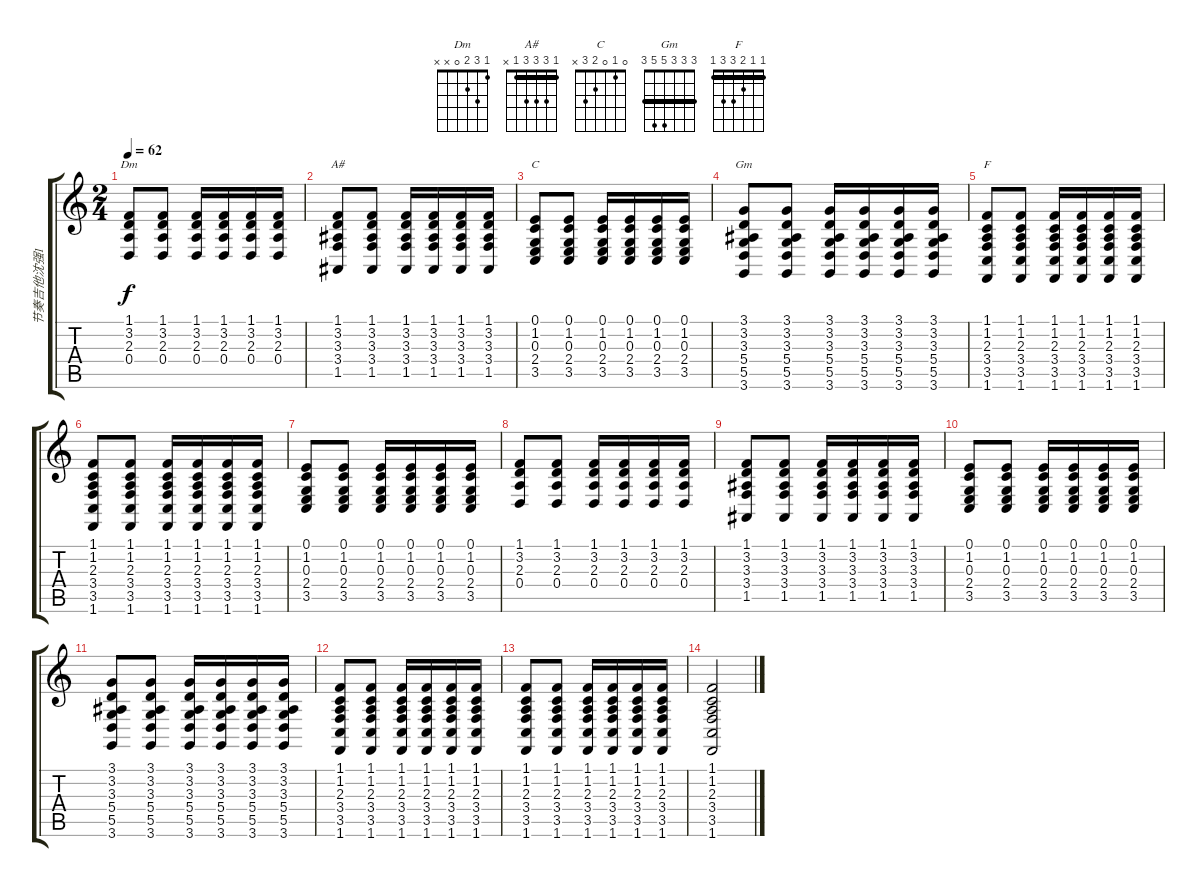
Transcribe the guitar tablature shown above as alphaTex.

\track ("节奏吉他沈强1" "节奏吉他沈强1") {instrument brightacousticpiano}
\staff {score tabs}
\tuning (E4 B3 G3 D3 A2 E2) {hide}
\chord ("Dm" 1 3 2 0 x x)
\chord ("A#" 1 3 3 3 1 x) {barre 1}
\chord ("C" 0 1 0 2 3 x)
\chord ("Gm" 3 3 3 5 5 3) {barre 3}
\chord ("F" 1 1 2 3 3 1) {barre 1}
\ts (2 4)
\tempo 62
\clef g2
\ks c
(1.1 3.2 2.3 0.4).8{ch "Dm" dy f} (1.1 3.2 2.3 0.4).8 (1.1 3.2 2.3 0.4).16 (1.1 3.2 2.3 0.4).16 (1.1 3.2 2.3 0.4).16 (1.1 3.2 2.3 0.4).16 |
(1.1 3.2 3.3 3.4 1.5).8{ch "A#"} (1.1 3.2 3.3 3.4 1.5).8 (1.1 3.2 3.3 3.4 1.5).16 (1.1 3.2 3.3 3.4 1.5).16 (1.1 3.2 3.3 3.4 1.5).16 (1.1 3.2 3.3 3.4 1.5).16 |
(0.1 1.2 0.3 2.4 3.5).8{ch "C"} (0.1 1.2 0.3 2.4 3.5).8 (0.1 1.2 0.3 2.4 3.5).16 (0.1 1.2 0.3 2.4 3.5).16 (0.1 1.2 0.3 2.4 3.5).16 (0.1 1.2 0.3 2.4 3.5).16 |
(3.1 3.2 3.3 5.4 5.5 3.6).8{ch "Gm"} (3.1 3.2 3.3 5.4 5.5 3.6).8 (3.1 3.2 3.3 5.4 5.5 3.6).16 (3.1 3.2 3.3 5.4 5.5 3.6).16 (3.1 3.2 3.3 5.4 5.5 3.6).16 (3.1 3.2 3.3 5.4 5.5 3.6).16 |
(1.1 1.2 2.3 3.4 3.5 1.6).8{ch "F"} (1.1 1.2 2.3 3.4 3.5 1.6).8 (1.1 1.2 2.3 3.4 3.5 1.6).16 (1.1 1.2 2.3 3.4 3.5 1.6).16 (1.1 1.2 2.3 3.4 3.5 1.6).16 (1.1 1.2 2.3 3.4 3.5 1.6).16 |
(1.1 1.2 2.3 3.4 3.5 1.6).8 (1.1 1.2 2.3 3.4 3.5 1.6).8 (1.1 1.2 2.3 3.4 3.5 1.6).16 (1.1 1.2 2.3 3.4 3.5 1.6).16 (1.1 1.2 2.3 3.4 3.5 1.6).16 (1.1 1.2 2.3 3.4 3.5 1.6).16 |
(0.1 1.2 0.3 2.4 3.5).8 (0.1 1.2 0.3 2.4 3.5).8 (0.1 1.2 0.3 2.4 3.5).16 (0.1 1.2 0.3 2.4 3.5).16 (0.1 1.2 0.3 2.4 3.5).16 (0.1 1.2 0.3 2.4 3.5).16 |
(1.1 3.2 2.3 0.4).8 (1.1 3.2 2.3 0.4).8 (1.1 3.2 2.3 0.4).16 (1.1 3.2 2.3 0.4).16 (1.1 3.2 2.3 0.4).16 (1.1 3.2 2.3 0.4).16 |
(1.1 3.2 3.3 3.4 1.5).8 (1.1 3.2 3.3 3.4 1.5).8 (1.1 3.2 3.3 3.4 1.5).16 (1.1 3.2 3.3 3.4 1.5).16 (1.1 3.2 3.3 3.4 1.5).16 (1.1 3.2 3.3 3.4 1.5).16 |
(0.1 1.2 0.3 2.4 3.5).8 (0.1 1.2 0.3 2.4 3.5).8 (0.1 1.2 0.3 2.4 3.5).16 (0.1 1.2 0.3 2.4 3.5).16 (0.1 1.2 0.3 2.4 3.5).16 (0.1 1.2 0.3 2.4 3.5).16 |
(3.1 3.2 3.3 5.4 5.5 3.6).8 (3.1 3.2 3.3 5.4 5.5 3.6).8 (3.1 3.2 3.3 5.4 5.5 3.6).16 (3.1 3.2 3.3 5.4 5.5 3.6).16 (3.1 3.2 3.3 5.4 5.5 3.6).16 (3.1 3.2 3.3 5.4 5.5 3.6).16 |
(1.1 1.2 2.3 3.4 3.5 1.6).8 (1.1 1.2 2.3 3.4 3.5 1.6).8 (1.1 1.2 2.3 3.4 3.5 1.6).16 (1.1 1.2 2.3 3.4 3.5 1.6).16 (1.1 1.2 2.3 3.4 3.5 1.6).16 (1.1 1.2 2.3 3.4 3.5 1.6).16 |
(1.1 1.2 2.3 3.4 3.5 1.6).8 (1.1 1.2 2.3 3.4 3.5 1.6).8 (1.1 1.2 2.3 3.4 3.5 1.6).16 (1.1 1.2 2.3 3.4 3.5 1.6).16 (1.1 1.2 2.3 3.4 3.5 1.6).16 (1.1 1.2 2.3 3.4 3.5 1.6).16 |
(1.1 1.2 2.3 3.4 3.5 1.6).2
